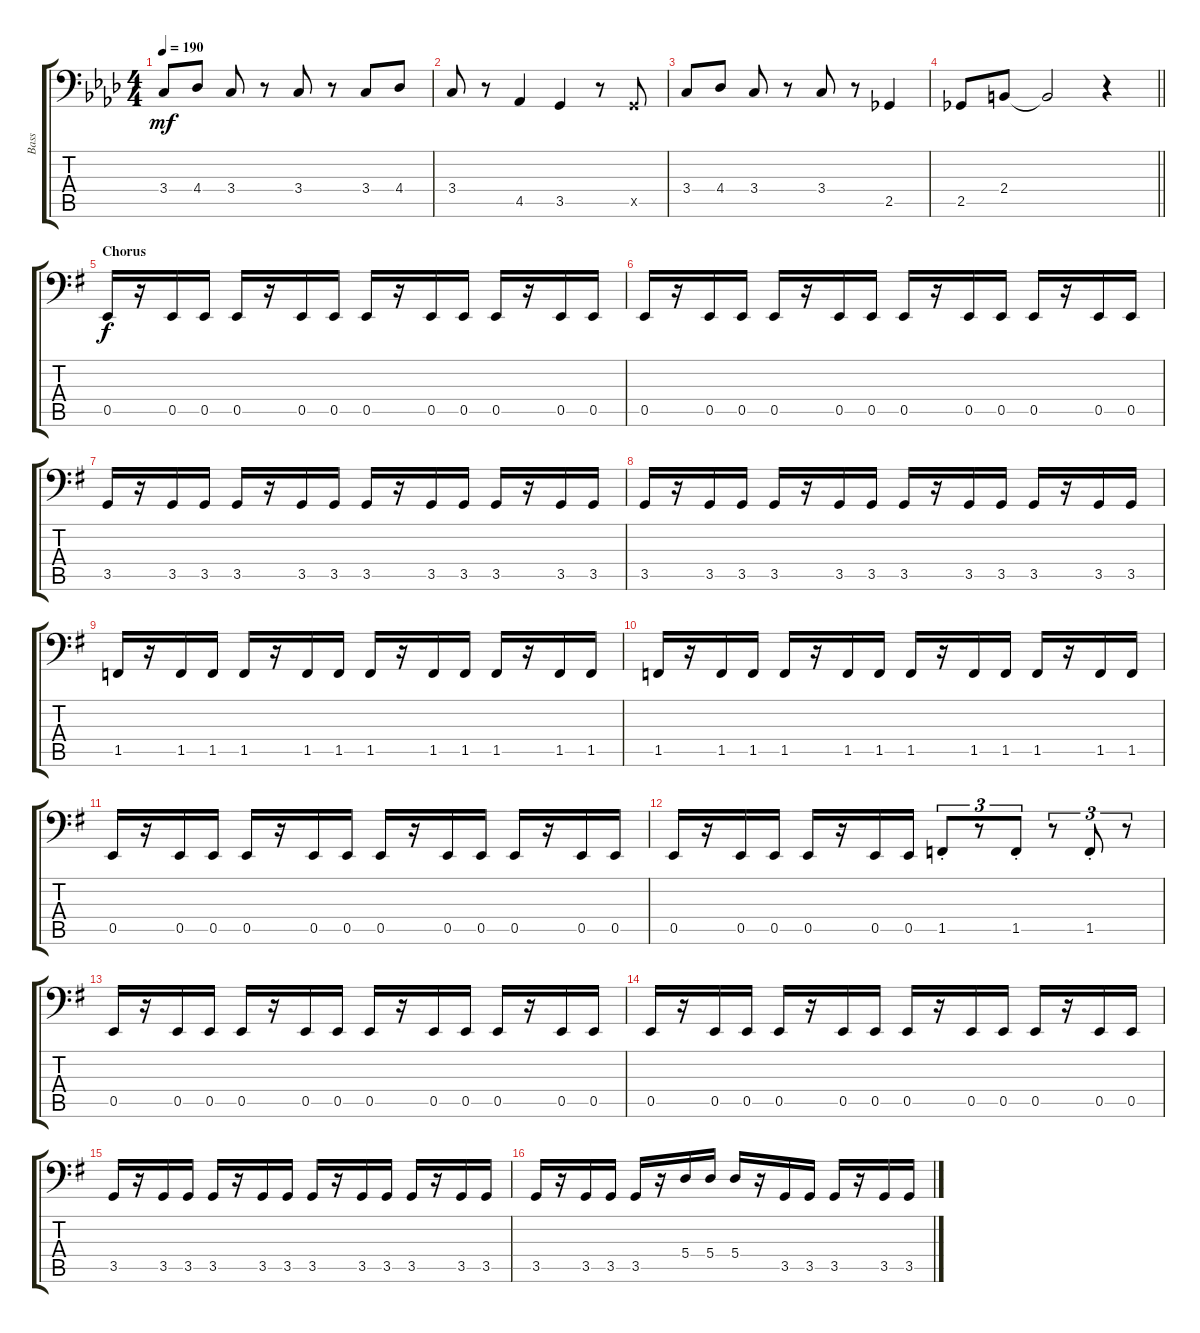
\track ("Bass" "Bass") {instrument electricbassfinger}
\staff {score tabs}
\tuning (B2 G2 D2 A1 E1 B0) {hide}
\ts (4 4)
\tempo 190
\clef f4
\ks ab
3.4.8{dy mf} 4.4.8 3.4.8 r.8 3.4.8 r.8 3.4.8 4.4.8 |
3.4.8 r.8 4.5.4 3.5.4 r.8 3.5{x}.8 |
3.4.8 4.4.8 3.4.8 r.8 3.4.8 r.8 2.5.4 |
\barLineRight lightlight
2.5.8 2.4.8 2.4{t}.2 r.4 |
\section ("" "Chorus")
\ks g
0.5.16{dy f} r.16 0.5.16 0.5.16 0.5.16 r.16 0.5.16 0.5.16 0.5.16 r.16 0.5.16 0.5.16 0.5.16 r.16 0.5.16 0.5.16 |
0.5.16 r.16 0.5.16 0.5.16 0.5.16 r.16 0.5.16 0.5.16 0.5.16 r.16 0.5.16 0.5.16 0.5.16 r.16 0.5.16 0.5.16 |
3.5.16 r.16 3.5.16 3.5.16 3.5.16 r.16 3.5.16 3.5.16 3.5.16 r.16 3.5.16 3.5.16 3.5.16 r.16 3.5.16 3.5.16 |
3.5.16 r.16 3.5.16 3.5.16 3.5.16 r.16 3.5.16 3.5.16 3.5.16 r.16 3.5.16 3.5.16 3.5.16 r.16 3.5.16 3.5.16 |
1.5.16 r.16 1.5.16 1.5.16 1.5.16 r.16 1.5.16 1.5.16 1.5.16 r.16 1.5.16 1.5.16 1.5.16 r.16 1.5.16 1.5.16 |
1.5.16 r.16 1.5.16 1.5.16 1.5.16 r.16 1.5.16 1.5.16 1.5.16 r.16 1.5.16 1.5.16 1.5.16 r.16 1.5.16 1.5.16 |
0.5.16 r.16 0.5.16 0.5.16 0.5.16 r.16 0.5.16 0.5.16 0.5.16 r.16 0.5.16 0.5.16 0.5.16 r.16 0.5.16 0.5.16 |
0.5.16 r.16 0.5.16 0.5.16 0.5.16 r.16 0.5.16 0.5.16 1.5{st}.8{tu (3 2)} r.8{tu (3 2)} 1.5{st}.8{tu (3 2)} r.8{tu (3 2)} 1.5{st}.8{tu (3 2)} r.8{tu (3 2)} |
0.5.16 r.16 0.5.16 0.5.16 0.5.16 r.16 0.5.16 0.5.16 0.5.16 r.16 0.5.16 0.5.16 0.5.16 r.16 0.5.16 0.5.16 |
0.5.16 r.16 0.5.16 0.5.16 0.5.16 r.16 0.5.16 0.5.16 0.5.16 r.16 0.5.16 0.5.16 0.5.16 r.16 0.5.16 0.5.16 |
3.5.16 r.16 3.5.16 3.5.16 3.5.16 r.16 3.5.16 3.5.16 3.5.16 r.16 3.5.16 3.5.16 3.5.16 r.16 3.5.16 3.5.16 |
3.5.16 r.16 3.5.16 3.5.16 3.5.16 r.16 5.4.16 5.4.16 5.4.16 r.16 3.5.16 3.5.16 3.5.16 r.16 3.5.16 3.5.16
